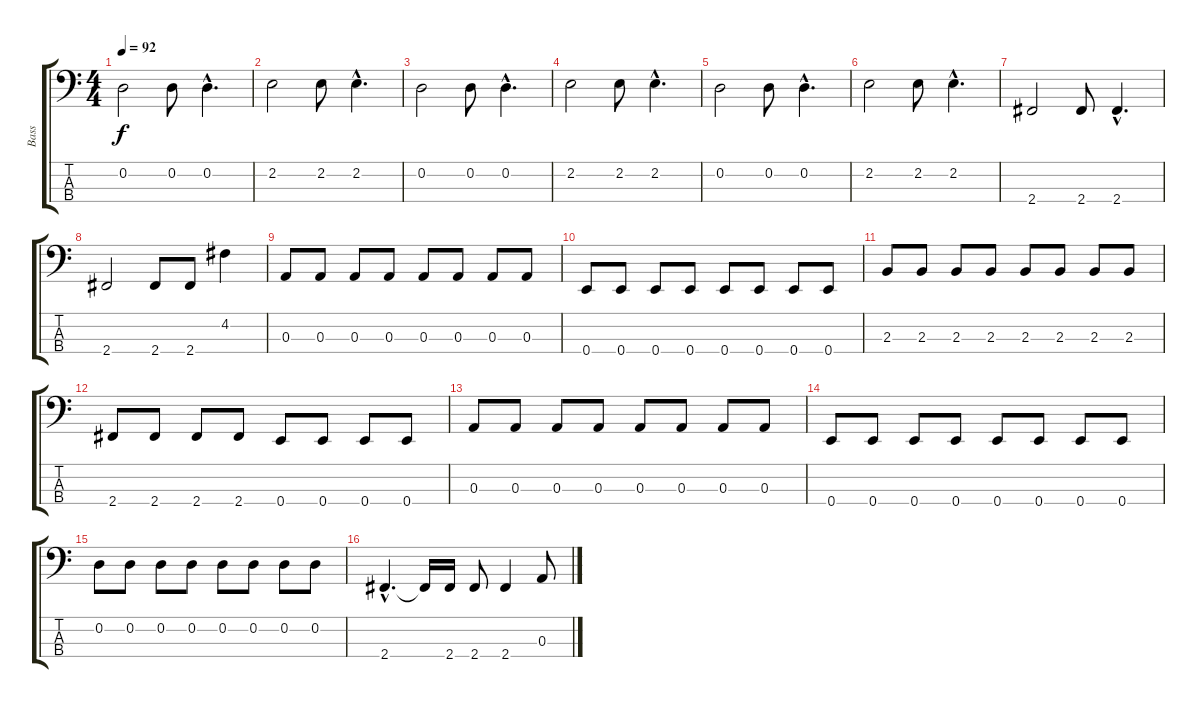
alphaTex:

\track ("Bass" "Bass") {instrument electricbasspick}
\staff {score tabs}
\tuning (G2 D2 A1 E1) {hide}
\ts (4 4)
\tempo 92
\clef f4
\ks c
0.2.2{dy f} 0.2.8 0.2{hac}.4{d} |
2.2.2 2.2.8 2.2{hac}.4{d} |
0.2.2 0.2.8 0.2{hac}.4{d} |
2.2.2 2.2.8 2.2{hac}.4{d} |
0.2.2 0.2.8 0.2{hac}.4{d} |
2.2.2 2.2.8 2.2{hac}.4{d} |
2.4.2 2.4.8 2.4{hac}.4{d} |
2.4.2 2.4.8 2.4.8 4.2.4 |
0.3.8 0.3.8 0.3.8 0.3.8 0.3.8 0.3.8 0.3.8 0.3.8 |
0.4.8 0.4.8 0.4.8 0.4.8 0.4.8 0.4.8 0.4.8 0.4.8 |
2.3.8 2.3.8 2.3.8 2.3.8 2.3.8 2.3.8 2.3.8 2.3.8 |
2.4.8 2.4.8 2.4.8 2.4.8 0.4.8 0.4.8 0.4.8 0.4.8 |
0.3.8 0.3.8 0.3.8 0.3.8 0.3.8 0.3.8 0.3.8 0.3.8 |
0.4.8 0.4.8 0.4.8 0.4.8 0.4.8 0.4.8 0.4.8 0.4.8 |
0.2.8 0.2.8 0.2.8 0.2.8 0.2.8 0.2.8 0.2.8 0.2.8 |
2.4{hac}.4{d} 2.4{t}.16 2.4.16 2.4.8 2.4.4 0.3.8
